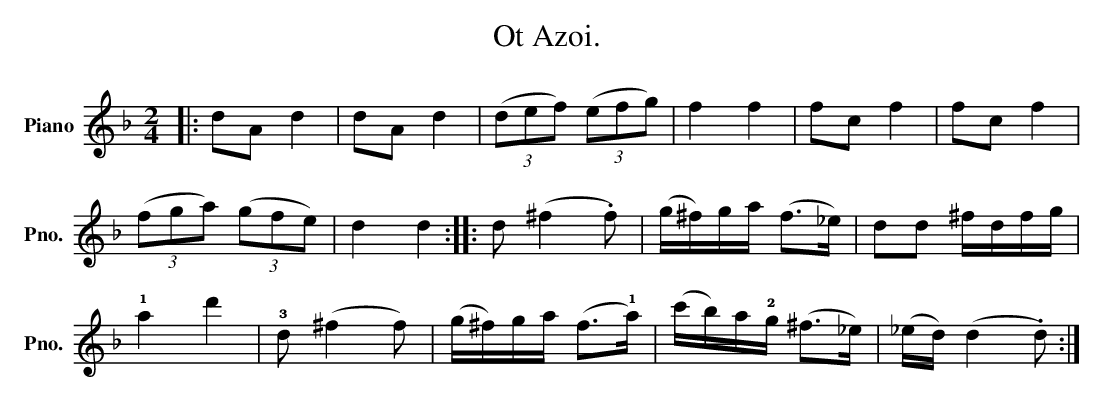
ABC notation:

X:1
T:Ot Azoi.
L:1/8
M:2/4
K:Dmin
V:1 treble nm="Piano" snm="Pno."
V:1
|: dA d2 | dA d2 | (3(def) (3(efg) | f2 f2 | fc f2 | fc f2 |$ (3(fga) (3(gfe) | d2 d2 :: %8
 d (^f2 .f) | (g/^f/)g/a/ (f>_e) | dd ^f/d/f/g/ |$ !1!a2 d'2 | !3!d (^f2 f) | %13
 (g/^f/)g/a/ (f>!1!a) | (c'/b/)a/!2!g/ (^f>_e) | (_e/d/) (d2 .d) :| %16
